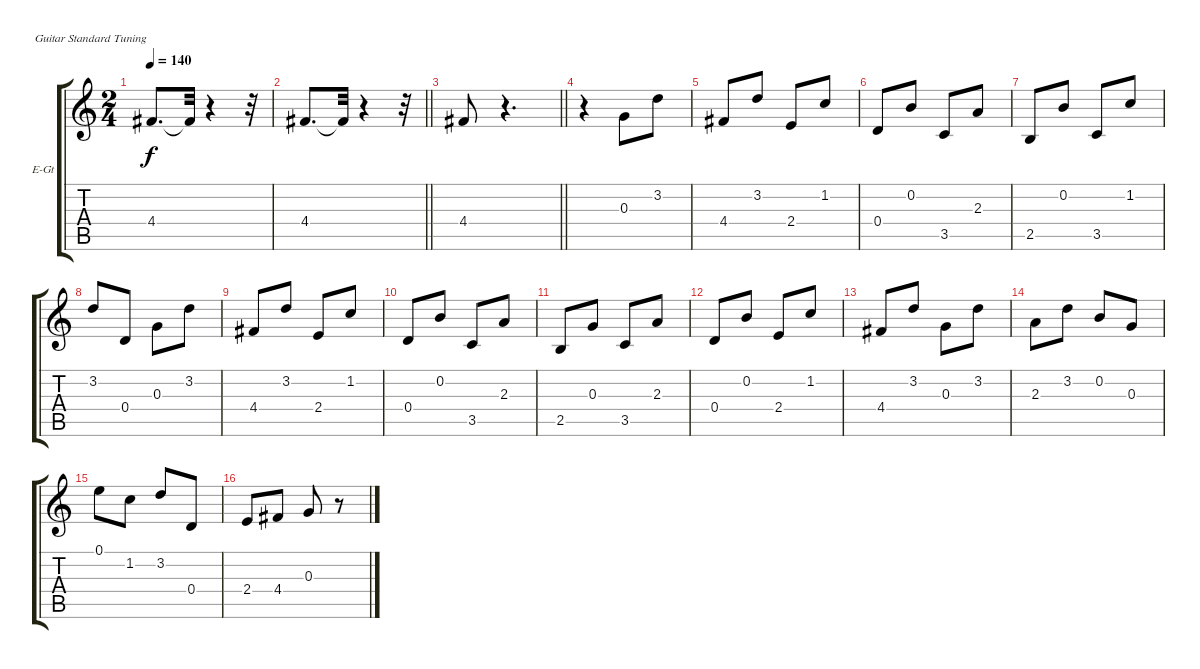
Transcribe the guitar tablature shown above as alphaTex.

\bracketExtendMode groupsimilarinstruments
\firstSystemTrackNameOrientation horizontal
\otherSystemsTrackNameOrientation horizontal
\track ("Guitar 4/5" "E-Gt") {instrument distortionguitar}
\staff {score tabs}
\tuning (E4 B3 G3 D3 A2 E2)
\ts (2 4)
\tempo 140
\clef g2
\scale
0.333333
\ks c
4.4.8{d dy f} 4.4{t}.32 r.4 r.32 |
\scale
0.333333
\barLineRight lightlight
4.4.8{d} 4.4{t}.32 r.4 r.32 |
\scale
0.333333
\barLineRight lightlight
4.4.8 r.4{d} |
\scale
0.333333 r.4 0.3.8 3.2.8 |
\scale
0.333333 4.4.8 3.2.8 2.4.8 1.2.8 |
\scale
0.333333 0.4.8 0.2.8 3.5.8 2.3.8 |
\scale
0.333333 2.5.8 0.2.8 3.5.8 1.2.8 |
\scale
0.333333 3.2.8 0.4.8 0.3.8 3.2.8 |
\scale
0.333333 4.4.8 3.2.8 2.4.8 1.2.8 |
\scale
0.333333 0.4.8 0.2.8 3.5.8 2.3.8 |
\scale
0.333333 2.5.8 0.3.8 3.5.8 2.3.8 |
\scale
0.333333 0.4.8 0.2.8 2.4.8 1.2.8 |
\scale
0.333333 4.4.8 3.2.8 0.3.8 3.2.8 |
\scale
0.333333 2.3.8 3.2.8 0.2.8 0.3.8 |
\scale
0.333333 0.1.8 1.2.8 3.2.8 0.4.8 |
\scale
0.333333 2.4.8 4.4.8 0.3.8 r.8
